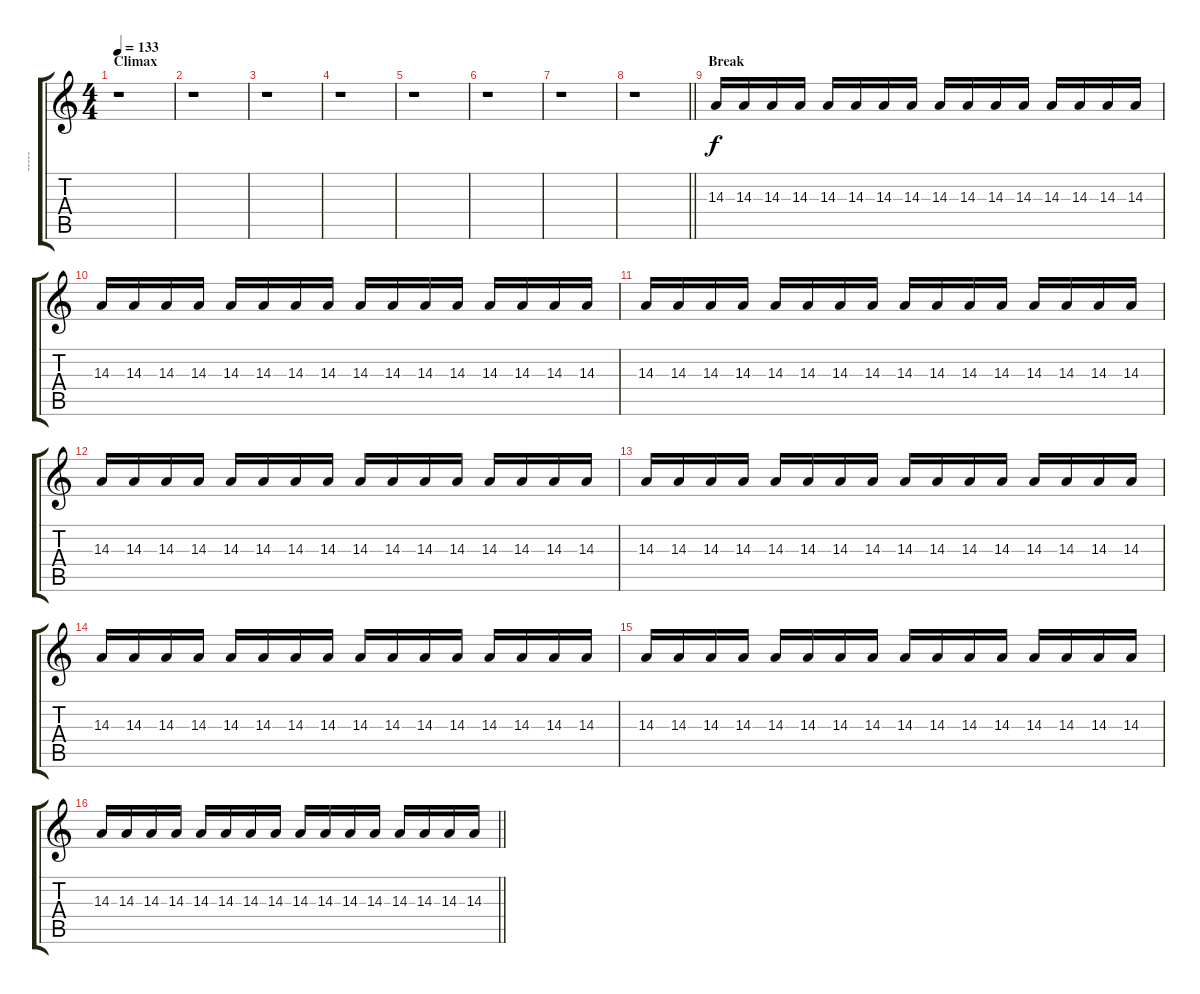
\track ("-----" "-----") {instrument gunshot}
\staff {score tabs}
\tuning (E4 B3 G3 D3 A2 E2) {hide}
\ts (4 4)
\section ("" "Climax")
\tempo 133
\clef g2
\ks c
r.1{dy f} |
r.1 |
r.1 |
r.1 |
r.1 |
r.1 |
r.1 |
\barLineRight lightlight
r.1 |
\section ("" "Break")
14.3.16 14.3.16 14.3.16 14.3.16 14.3.16 14.3.16 14.3.16 14.3.16 14.3.16 14.3.16 14.3.16 14.3.16 14.3.16 14.3.16 14.3.16 14.3.16 |
14.3.16 14.3.16 14.3.16 14.3.16 14.3.16 14.3.16 14.3.16 14.3.16 14.3.16 14.3.16 14.3.16 14.3.16 14.3.16 14.3.16 14.3.16 14.3.16 |
14.3.16 14.3.16 14.3.16 14.3.16 14.3.16 14.3.16 14.3.16 14.3.16 14.3.16 14.3.16 14.3.16 14.3.16 14.3.16 14.3.16 14.3.16 14.3.16 |
14.3.16 14.3.16 14.3.16 14.3.16 14.3.16 14.3.16 14.3.16 14.3.16 14.3.16 14.3.16 14.3.16 14.3.16 14.3.16 14.3.16 14.3.16 14.3.16 |
14.3.16 14.3.16 14.3.16 14.3.16 14.3.16 14.3.16 14.3.16 14.3.16 14.3.16 14.3.16 14.3.16 14.3.16 14.3.16 14.3.16 14.3.16 14.3.16 |
14.3.16 14.3.16 14.3.16 14.3.16 14.3.16 14.3.16 14.3.16 14.3.16 14.3.16 14.3.16 14.3.16 14.3.16 14.3.16 14.3.16 14.3.16 14.3.16 |
14.3.16 14.3.16 14.3.16 14.3.16 14.3.16 14.3.16 14.3.16 14.3.16 14.3.16 14.3.16 14.3.16 14.3.16 14.3.16 14.3.16 14.3.16 14.3.16 |
\barLineRight lightlight
14.3.16 14.3.16 14.3.16 14.3.16 14.3.16 14.3.16 14.3.16 14.3.16 14.3.16 14.3.16 14.3.16 14.3.16 14.3.16 14.3.16 14.3.16 14.3.16
